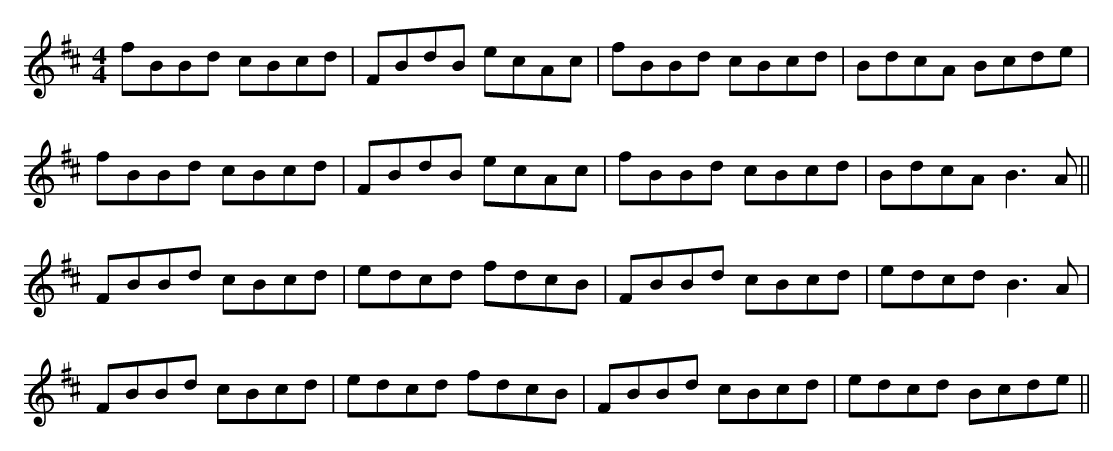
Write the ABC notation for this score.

X:1
M:4/4
K:Bmin
fBBd cBcd|FBdB ecAc|fBBd cBcd|BdcA Bcde|
fBBd cBcd|FBdB ecAc|fBBd cBcd|BdcA B3A||
FBBd cBcd|edcd fdcB|FBBd cBcd|edcd B3A|
FBBd cBcd|edcd fdcB|FBBd cBcd|edcd Bcde||
